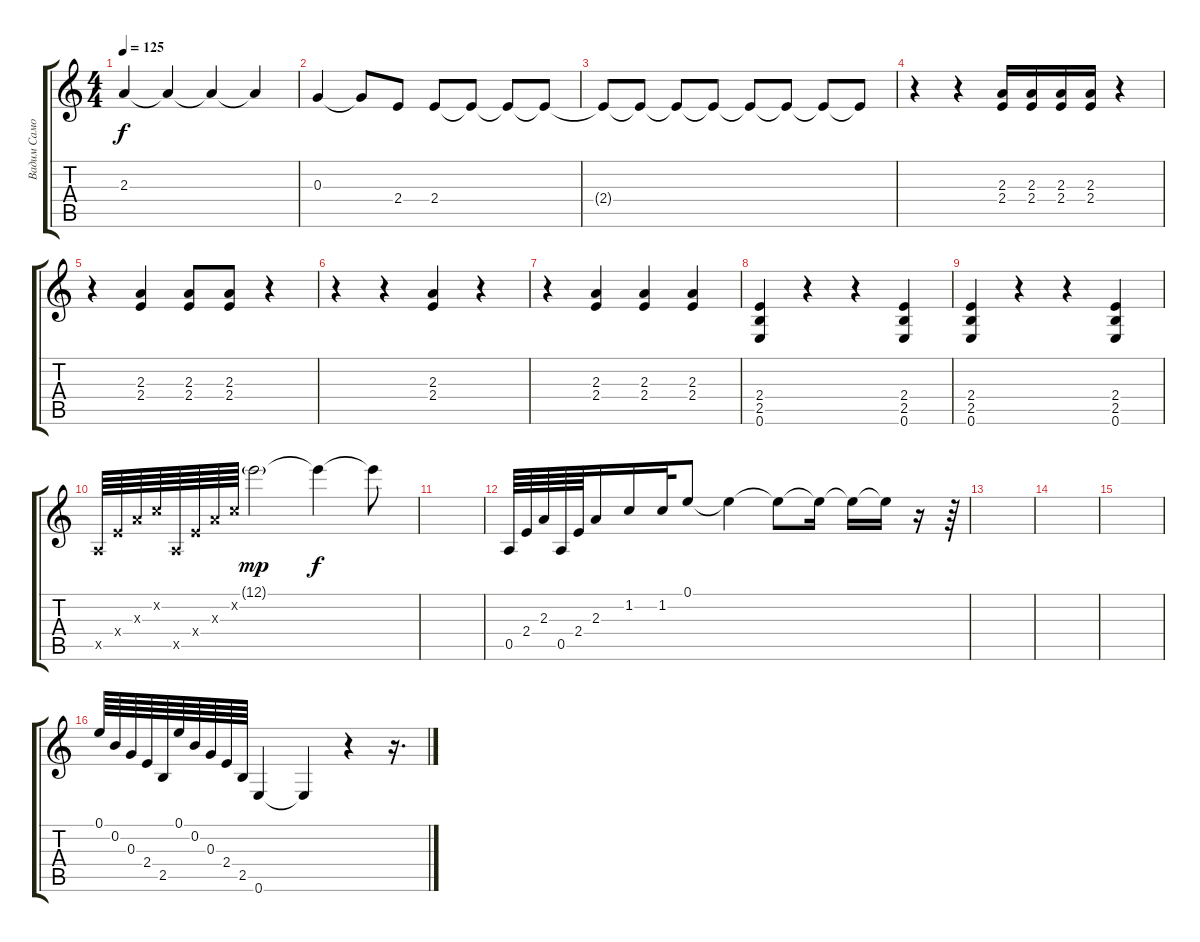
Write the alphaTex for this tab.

\track ("Вадим Самойлов" "Вадим Само") {instrument overdrivenguitar}
\staff {score tabs}
\tuning (E4 B3 G3 D3 A2 E2) {hide}
\ts (4 4)
\tempo 125
\clef g2
\ks c
2.3{t}.4{dy f} 2.3{t}.4 2.3{t}.4 2.3{t}.4 |
0.3.4 0.3{t}.8 2.4.8 2.4.8 2.4{t}.8 2.4{t}.8 2.4{t}.8 |
2.4{t}.8 2.4{t}.8 2.4{t}.8 2.4{t}.8 2.4{t}.8 2.4{t}.8 2.4{t}.8 2.4{t}.8 |
r.4 r.4 (2.3 2.4).16{volume 8 instrument overdrivenguitar} (2.3 2.4).16{volume 9} (2.3 2.4).16{volume 8} (2.3 2.4).16{volume 7} r.4 |
r.4 (2.3 2.4).4{volume 10} (2.3 2.4).8{volume 9 balance 6} (2.3 2.4).8{volume 7} r.4 |
r.4 r.4 (2.3 2.4).4 r.4 |
r.4 (2.3 2.4).4 (2.3 2.4).4 (2.3 2.4).4 |
(2.4 2.5 0.6).4 r.4 r.4 (2.4 2.5 0.6).4 |
(2.4 2.5 0.6).4 r.4 r.4 (2.4 2.5 0.6).4 |
0.5{x}.64 2.4{x}.64 2.3{x}.64 1.2{x}.64 0.5{x}.64 2.4{x}.64 2.3{x}.64 1.2{x}.64 12.1{g}.2{dy mp} 12.1{t}.4{dy f} 12.1{t}.8 |
|
0.5.64{volume 9} 2.4.64 2.3.64 0.5.64{volume 10} 2.4.64 2.3.16 1.2.16{volume 8} 1.2.32{volume 7} 0.1.8 0.1{t}.4 0.1{t}.8 0.1{t}.16 0.1{t}.16 0.1{t}.16 r.16 r.64 |
|
|
|
0.1.64 0.2.64 0.3.64 2.4.64 2.5.64 0.1.64 0.2.64 0.3.64 2.4.64 2.5.64 0.6.4 0.6{t}.4 r.4 r.16{d}
